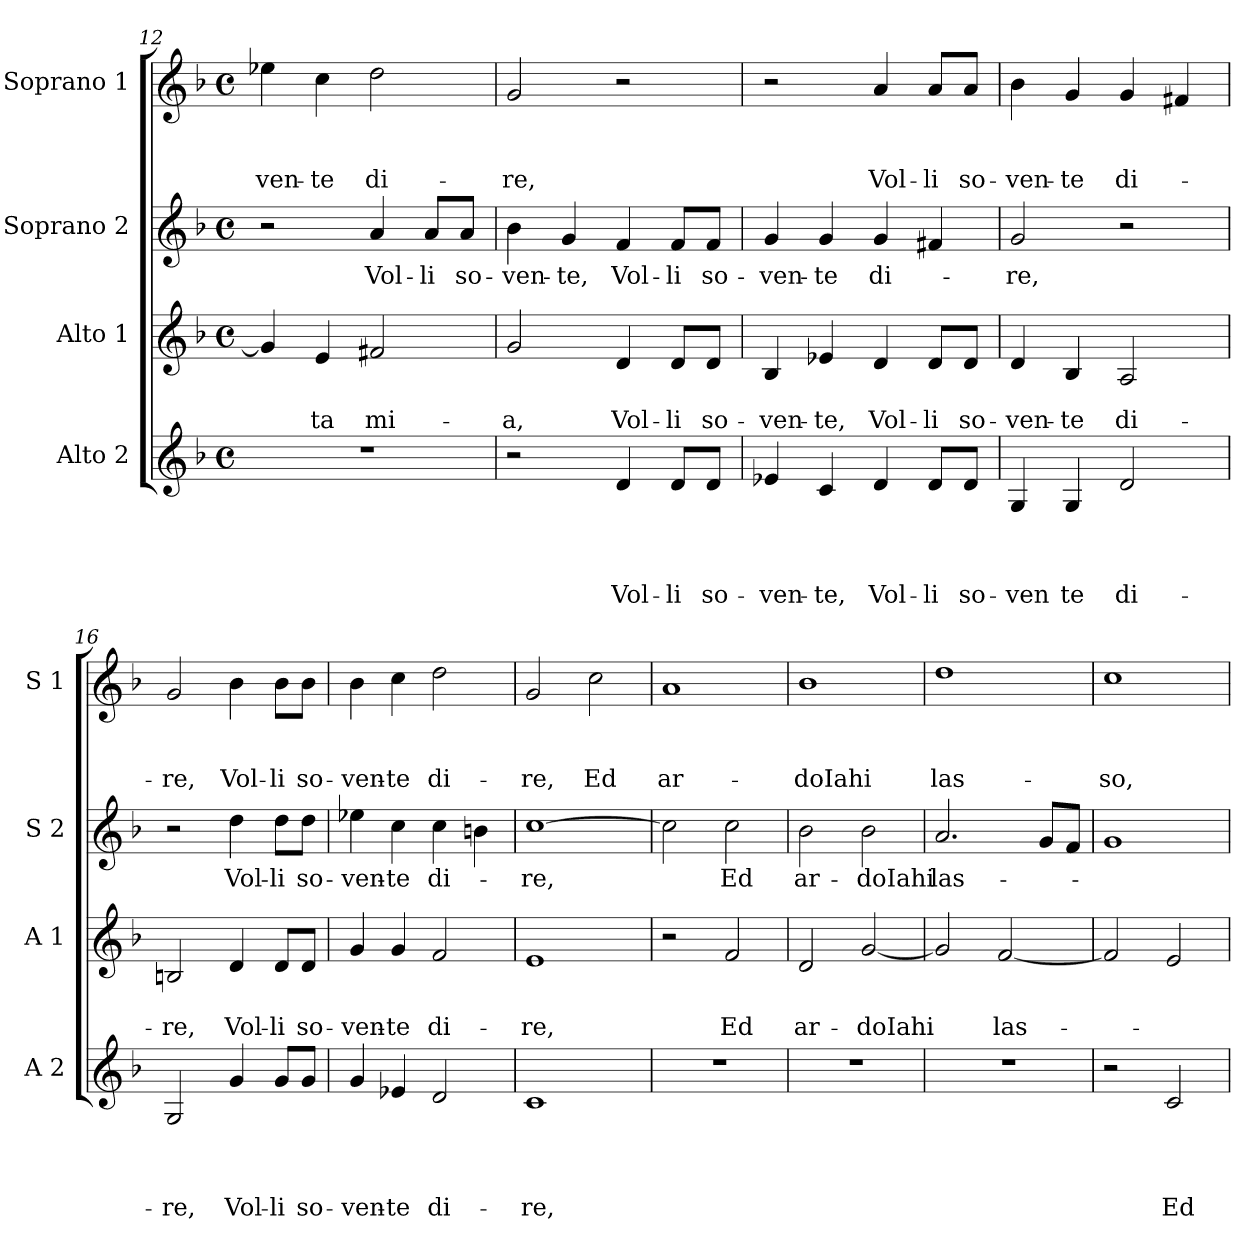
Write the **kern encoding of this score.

**kern	**text	**text	**text	**text	**kern	**text	**text	**kern	**text	**kern	**text	**text	**text
*part4	*part4	*part4	*part4	*part4	*part3	*part3	*part3	*part2	*part2	*part1	*part1	*part1	*part1
*staff4	*staff4	*staff4	*staff4	*staff4	*staff3	*staff3	*staff3	*staff2	*staff2	*staff1	*staff1	*staff1	*staff1
*I"Alto 2	*	*	*	*	*I"Alto 1	*	*	*I"Soprano 2	*	*I"Soprano 1	*	*	*
*I'A 2	*	*	*	*	*I'A 1	*	*	*I'S 2	*	*I'S 1	*	*	*
*clefG2	*	*	*	*	*clefG2	*	*	*clefG2	*	*clefG2	*	*	*
*k[b-]	*	*	*	*	*k[b-]	*	*	*k[b-]	*	*k[b-]	*	*	*
*F:	*	*	*	*	*F:	*	*	*F:	*	*F:	*	*	*
*M4/4	*	*	*	*	*M4/4	*	*	*M4/4	*	*M4/4	*	*	*
*met(c)	*	*	*	*	*met(c)	*	*	*met(c)	*	*met(c)	*	*	*
=12	=12	=12	=12	=12	=12	=12	=12	=12	=12	=12	=12	=12	=12
!	!	!	!	!	!	!	!	!	!	!	!	!	!LO:LY:b
1r	.	.	.	.	4g/]	.	.	2r	.	4ee-X\	.	.	-ven-
!	!	!	!	!	!	!	!LO:LY:b	!	!	!	!	!	!LO:LY:b
.	.	.	.	.	4e/	.	-ta	.	.	4cc\	.	.	-te
!	!	!	!	!	!	!	!LO:LY:b	!	!LO:LY:b	!	!	!	!LO:LY:b
.	.	.	.	.	2f#X/	.	mi-	4a/	Vol-	2dd\	.	.	di-
!	!	!	!	!	!	!	!	!	!LO:LY:b	!	!	!	!
.	.	.	.	.	.	.	.	8a/L	-li	.	.	.	.
!	!	!	!	!	!	!	!	!	!LO:LY:b	!	!	!	!
.	.	.	.	.	.	.	.	8a/J	so-	.	.	.	.
=13	=13	=13	=13	=13	=13	=13	=13	=13	=13	=13	=13	=13	=13
!	!	!	!	!	!	!	!LO:LY:b	!	!LO:LY:b	!	!	!	!LO:LY:b
2r	.	.	.	.	2g/	.	-a,	4b-\	-ven-	2g/	.	.	-re,
!	!	!	!	!	!	!	!	!	!LO:LY:b	!	!	!	!
.	.	.	.	.	.	.	.	4g/	-te,	.	.	.	.
!	!	!	!	!LO:LY:b	!	!	!LO:LY:b	!	!LO:LY:b	!	!	!	!
4d/	.	.	.	Vol-	4d/	.	Vol-	4f/	Vol-	2r	.	.	.
!	!	!	!	!LO:LY:b	!	!	!LO:LY:b	!	!LO:LY:b	!	!	!	!
8d/L	.	.	.	-li	8d/L	.	-li	8f/L	-li	.	.	.	.
!	!	!	!	!LO:LY:b	!	!	!LO:LY:b	!	!LO:LY:b	!	!	!	!
8d/J	.	.	.	so-	8d/J	.	so-	8f/J	so-	.	.	.	.
=14	=14	=14	=14	=14	=14	=14	=14	=14	=14	=14	=14	=14	=14
!	!	!	!	!LO:LY:b	!	!	!LO:LY:b	!	!LO:LY:b	!	!	!	!
4e-X/	.	.	.	-ven-	4B-/	.	-ven-	4g/	-ven-	2r	.	.	.
!	!	!	!	!LO:LY:b	!	!	!LO:LY:b	!	!LO:LY:b	!	!	!	!
4c/	.	.	.	-te,	4e-X/	.	-te,	4g/	-te	.	.	.	.
!	!	!	!	!LO:LY:b	!	!	!LO:LY:b	!	!LO:LY:b	!	!	!	!LO:LY:b
4d/	.	.	.	Vol-	4d/	.	Vol-	4g/	di-	4a/	.	.	Vol-
!	!	!	!	!LO:LY:b	!	!	!LO:LY:b	!	!	!	!	!	!LO:LY:b
8d/L	.	.	.	-li	8d/L	.	-li	4f#X/	.	8a/L	.	.	-li
!	!	!	!	!LO:LY:b	!	!	!LO:LY:b	!	!	!	!	!	!LO:LY:b
8d/J	.	.	.	so-	8d/J	.	so-	.	.	8a/J	.	.	so-
!!LO:LB:g=z
=15	=15	=15	=15	=15	=15	=15	=15	=15	=15	=15	=15	=15	=15
!	!	!	!	!LO:LY:b	!	!	!LO:LY:b	!	!LO:LY:b	!	!	!	!LO:LY:b
4G/	.	.	.	-ven	4d/	.	-ven-	2g/	-re,	4b-\	.	.	-ven-
!	!	!	!	!LO:LY:b	!	!	!LO:LY:b	!	!	!	!	!	!LO:LY:b
4G/	.	.	.	te	4B-/	.	-te	.	.	4g/	.	.	-te
!	!	!	!	!LO:LY:b	!	!	!LO:LY:b	!	!	!	!	!	!LO:LY:b
2d/	.	.	.	di-	2A/	.	di-	2r	.	4g/	.	.	di-
.	.	.	.	.	.	.	.	.	.	4f#X/	.	.	.
=16	=16	=16	=16	=16	=16	=16	=16	=16	=16	=16	=16	=16	=16
!	!	!	!	!LO:LY:b	!	!	!LO:LY:b	!	!	!	!	!	!LO:LY:b
2G/	.	.	.	-re,	2Bn/	.	-re,	2r	.	2g/	.	.	-re,
!	!	!	!	!LO:LY:b	!	!	!LO:LY:b	!	!LO:LY:b	!	!	!	!LO:LY:b
4g/	.	.	.	Vol-	4d/	.	Vol-	4dd\	Vol-	4b-\	.	.	Vol-
!	!	!	!	!LO:LY:b	!	!	!LO:LY:b	!	!LO:LY:b	!	!	!	!LO:LY:b
8g/L	.	.	.	-li	8d/L	.	-li	8dd\L	-li	8b-\L	.	.	-li
!	!	!	!	!LO:LY:b	!	!	!LO:LY:b	!	!LO:LY:b	!	!	!	!LO:LY:b
8g/J	.	.	.	so-	8d/J	.	so-	8dd\J	so-	8b-\J	.	.	so-
=17	=17	=17	=17	=17	=17	=17	=17	=17	=17	=17	=17	=17	=17
!	!	!	!	!LO:LY:b	!	!	!LO:LY:b	!	!LO:LY:b	!	!	!	!LO:LY:b
4g/	.	.	.	-ven-	4g/	.	-ven-	4ee-X\	-ven-	4b-\	.	.	-ven-
!	!	!	!	!LO:LY:b	!	!	!LO:LY:b	!	!LO:LY:b	!	!	!	!LO:LY:b
4e-X/	.	.	.	-te	4g/	.	-te	4cc\	-te	4cc\	.	.	-te
!	!	!	!	!LO:LY:b	!	!	!LO:LY:b	!	!LO:LY:b	!	!	!	!LO:LY:b
2d/	.	.	.	di-	2f/	.	di-	4cc\	di-	2dd\	.	.	di-
.	.	.	.	.	.	.	.	4bn\	.	.	.	.	.
=18	=18	=18	=18	=18	=18	=18	=18	=18	=18	=18	=18	=18	=18
!	!	!	!	!LO:LY:b	!	!	!LO:LY:b	!	!LO:LY:b	!	!	!	!LO:LY:b
1c	.	.	.	-re,	1e	.	-re,	[1cc	-re,	2g/	.	.	-re,
!	!	!	!	!	!	!	!	!	!	!	!	!	!LO:LY:b
.	.	.	.	.	.	.	.	.	.	2cc\	.	.	Ed
=19	=19	=19	=19	=19	=19	=19	=19	=19	=19	=19	=19	=19	=19
!	!	!	!	!	!	!	!	!	!	!	!	!	!LO:LY:b
1r	.	.	.	.	2r	.	.	2cc\]	.	1a	.	.	ar-
!	!	!	!	!	!	!	!LO:LY:b	!	!LO:LY:b	!	!	!	!
.	.	.	.	.	2f/	.	Ed	2cc\	Ed	.	.	.	.
=20	=20	=20	=20	=20	=20	=20	=20	=20	=20	=20	=20	=20	=20
!	!	!	!	!	!	!	!LO:LY:b	!	!LO:LY:b	!	!	!	!LO:LY:b
1r	.	.	.	.	2d/	.	ar-	2b-\	ar-	1b-	.	.	-doIahi
!	!	!	!	!	!	!	!LO:LY:b	!	!LO:LY:b	!	!	!	!
.	.	.	.	.	[2g/	.	-doIahi	2b-\	-doIahi	.	.	.	.
!!LO:PB:g=z
=21	=21	=21	=21	=21	=21	=21	=21	=21	=21	=21	=21	=21	=21
!	!	!	!	!	!	!	!	!	!LO:LY:b	!	!	!	!LO:LY:b
1r	.	.	.	.	2g/]	.	.	2.a/	las-	1dd	.	.	las-
!	!	!	!	!	!	!	!LO:LY:b	!	!	!	!	!	!
.	.	.	.	.	[2f/	.	las-	.	.	.	.	.	.
.	.	.	.	.	.	.	.	8g/L	.	.	.	.	.
.	.	.	.	.	.	.	.	8f/J	.	.	.	.	.
=22	=22	=22	=22	=22	=22	=22	=22	=22	=22	=22	=22	=22	=22
!	!	!	!	!	!	!	!	!	!	!	!	!	!LO:LY:b
2r	.	.	.	.	2f/]	.	.	1g	.	1cc	.	.	-so,
!	!	!	!	!LO:LY:b	!	!	!	!	!	!	!	!	!
2c/	.	.	.	Ed	2e/	.	.	.	.	.	.	.	.
=	=	=	=	=	=	=	=	=	=	=	=	=	=
*-	*-	*-	*-	*-	*-	*-	*-	*-	*-	*-	*-	*-	*-
